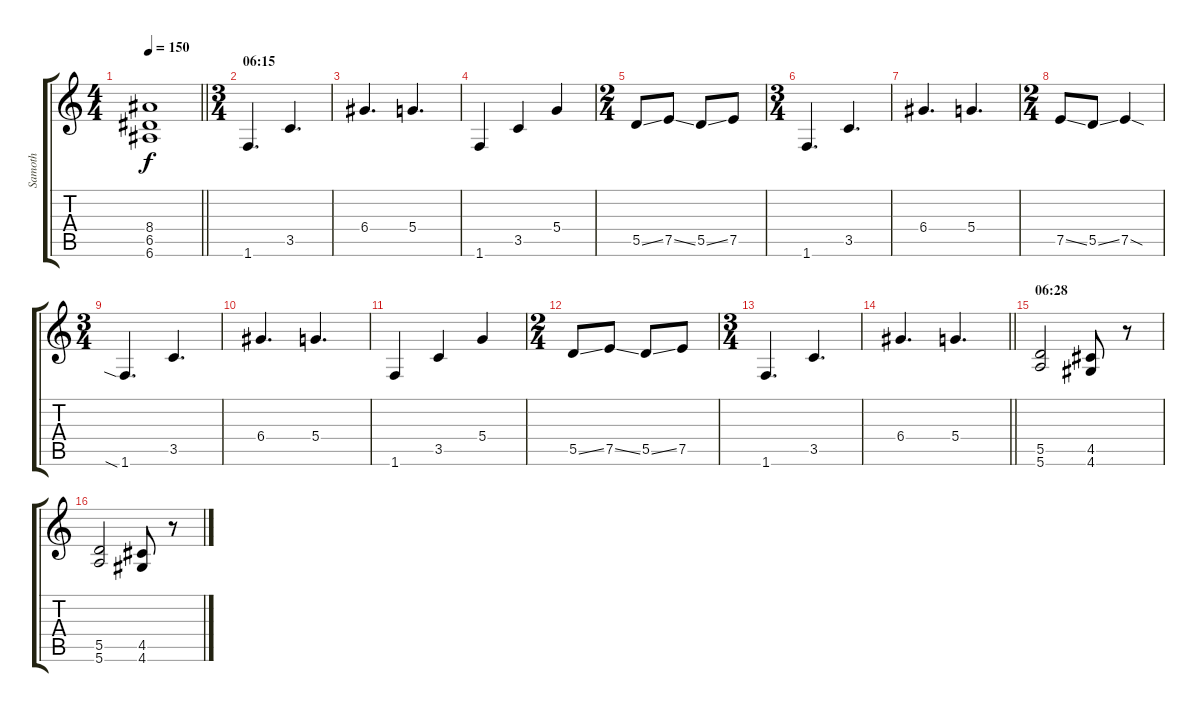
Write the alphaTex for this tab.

\track ("Samoth" "Samoth") {instrument overdrivenguitar}
\staff {score tabs}
\tuning (E4 B3 G3 D3 A2 E2) {hide}
\ts (4 4)
\tempo 150
\clef g2
\barLineRight lightlight
\ks c
(8.4{t} 6.5{t} 6.6{t}).1{dy f} |
\ts (3 4)
\section ("" "06:15")
1.6.4{d} 3.5.4{d} |
6.4.4{d} 5.4.4{d} |
1.6.4 3.5.4 5.4.4 |
\ts (2 4)
5.5{ss}.8 7.5{ss}.8 5.5{ss}.8 7.5.8 |
\ts (3 4)
1.6.4{d} 3.5.4{d} |
6.4.4{d} 5.4.4{d} |
\ts (2 4)
7.5{ss}.8 5.5{ss}.8 7.5{sod}.4 |
\ts (3 4)
1.6{sia}.4{d} 3.5.4{d} |
6.4.4{d} 5.4.4{d} |
1.6.4 3.5.4 5.4.4 |
\ts (2 4)
5.5{ss}.8 7.5{ss}.8 5.5{ss}.8 7.5.8 |
\ts (3 4)
1.6.4{d} 3.5.4{d} |
\barLineRight lightlight
6.4.4{d} 5.4.4{d} |
\section ("" "06:28")
(5.5 5.6).2 (4.5 4.6).8 r.8 |
(5.5 5.6).2 (4.5 4.6).8 r.8
